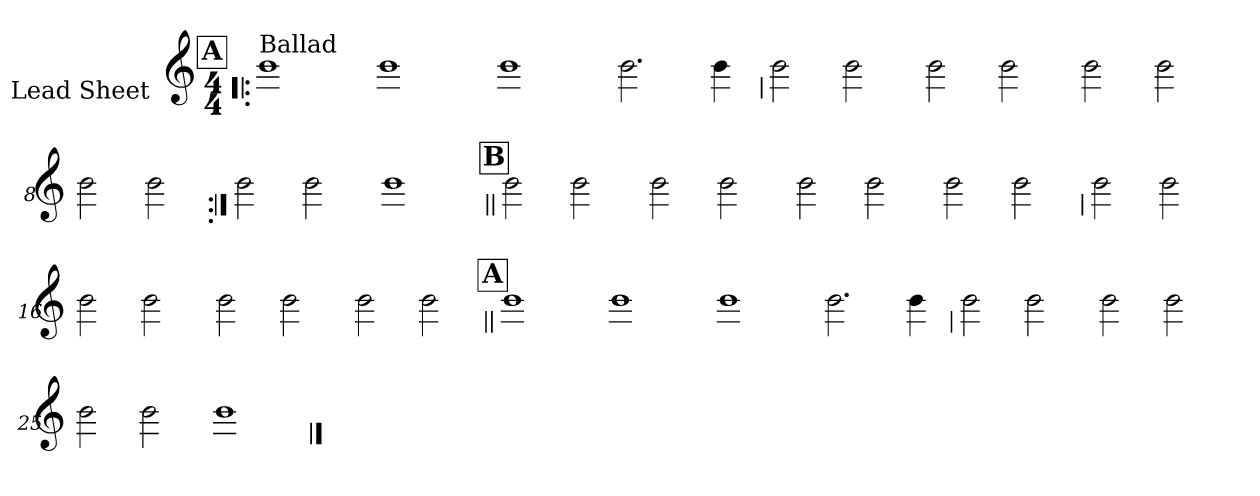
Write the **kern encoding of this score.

**kern
*part1
*staff1
*I"Lead Sheet
*stria0
*clefG2
*k[]
*C:
*M4/4
!!LO:REH:place=s1:a:t=A
=1!|:
!LO:TX:a:t=Ballad
1b
=2-
1b
=3-
1b
=4-
2.b
4b
!!LO:LB:g=z
=5
2b
2b
=6-
2b
2b
=7-
2b
2b
=8-
2b
2b
!!LO:LB:g=z
=9:|!
2b
2b
=10-
1b
!!LO:LB:g=z
!!LO:REH:place=s1:a:t=B
=11||
2b
2b
=12-
2b
2b
=13-
2b
2b
=14-
2b
2b
!!LO:LB:g=z
=15
2b
2b
=16-
2b
2b
=17-
2b
2b
=18-
2b
2b
!!LO:LB:g=z
!!LO:REH:place=s1:a:t=A
=19||
1b
=20-
1b
=21-
1b
=22-
2.b
4b
!!LO:LB:g=z
=23
2b
2b
=24-
2b
2b
=25-
2b
2b
=26-
1b
==
*-
